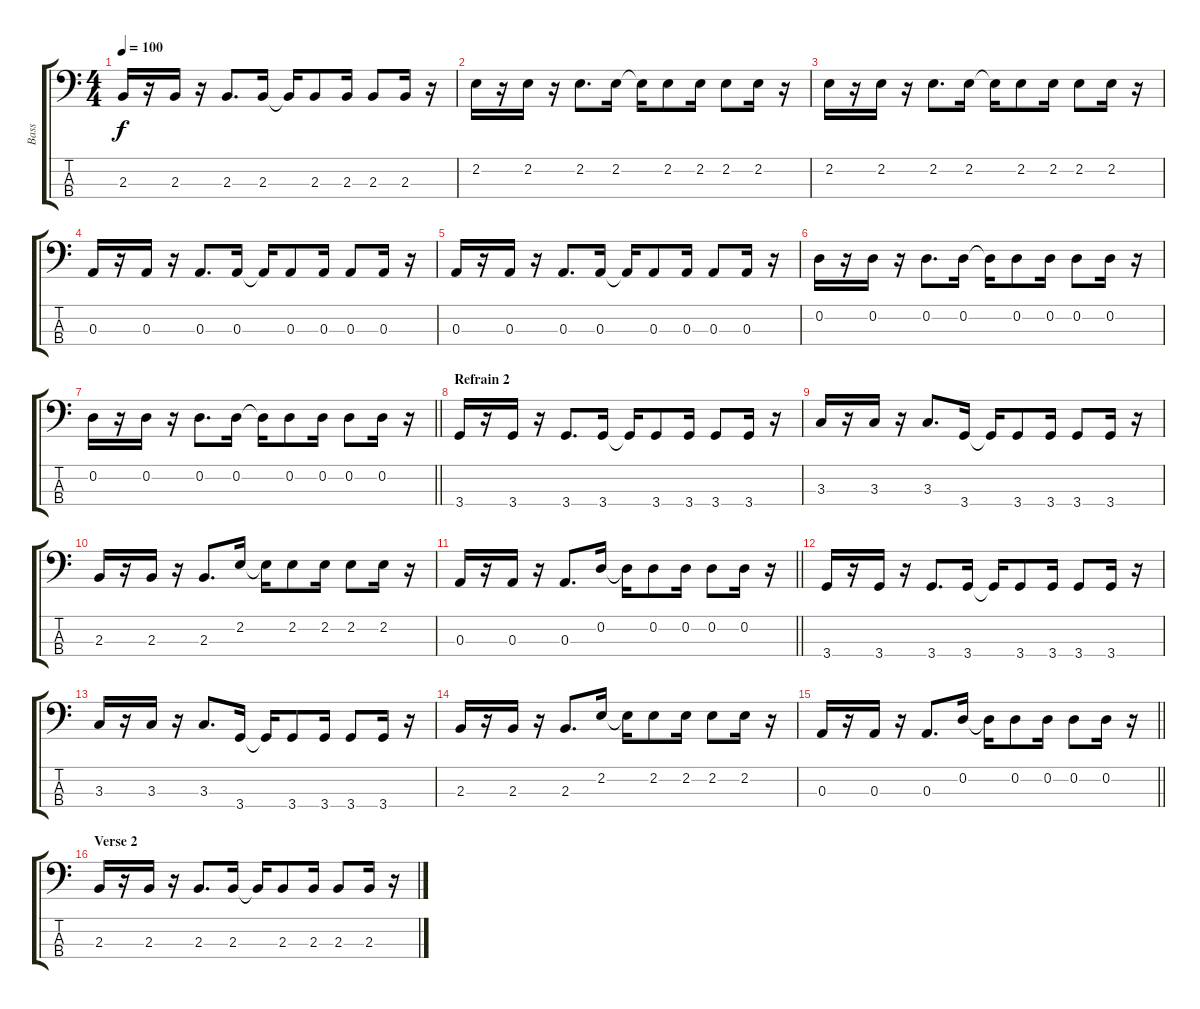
\track ("Bass" "Bass") {instrument electricbassfinger}
\staff {score tabs}
\tuning (G2 D2 A1 E1) {hide}
\ts (4 4)
\tempo 100
\clef f4
\ks c
2.3.16{dy f} r.16 2.3.16 r.16 2.3.8{d} 2.3.16 2.3{t}.16 2.3.8 2.3.16 2.3.8 2.3.16 r.16 |
2.2.16 r.16 2.2.16 r.16 2.2.8{d} 2.2.16 2.2{t}.16 2.2.8 2.2.16 2.2.8 2.2.16 r.16 |
2.2.16 r.16 2.2.16 r.16 2.2.8{d} 2.2.16 2.2{t}.16 2.2.8 2.2.16 2.2.8 2.2.16 r.16 |
0.3.16 r.16 0.3.16 r.16 0.3.8{d} 0.3.16 0.3{t}.16 0.3.8 0.3.16 0.3.8 0.3.16 r.16 |
0.3.16 r.16 0.3.16 r.16 0.3.8{d} 0.3.16 0.3{t}.16 0.3.8 0.3.16 0.3.8 0.3.16 r.16 |
0.2.16 r.16 0.2.16 r.16 0.2.8{d} 0.2.16 0.2{t}.16 0.2.8 0.2.16 0.2.8 0.2.16 r.16 |
\barLineRight lightlight
0.2.16 r.16 0.2.16 r.16 0.2.8{d} 0.2.16 0.2{t}.16 0.2.8 0.2.16 0.2.8 0.2.16 r.16 |
\section ("" "Refrain 2")
3.4.16 r.16 3.4.16 r.16 3.4.8{d} 3.4.16 3.4{t}.16 3.4.8 3.4.16 3.4.8 3.4.16 r.16 |
3.3.16 r.16 3.3.16 r.16 3.3.8{d} 3.4.16 3.4{t}.16 3.4.8 3.4.16 3.4.8 3.4.16 r.16 |
2.3.16 r.16 2.3.16 r.16 2.3.8{d} 2.2.16 2.2{t}.16 2.2.8 2.2.16 2.2.8 2.2.16 r.16 |
\barLineRight lightlight
0.3.16 r.16 0.3.16 r.16 0.3.8{d} 0.2.16 0.2{t}.16 0.2.8 0.2.16 0.2.8 0.2.16 r.16 |
3.4.16 r.16 3.4.16 r.16 3.4.8{d} 3.4.16 3.4{t}.16 3.4.8 3.4.16 3.4.8 3.4.16 r.16 |
3.3.16 r.16 3.3.16 r.16 3.3.8{d} 3.4.16 3.4{t}.16 3.4.8 3.4.16 3.4.8 3.4.16 r.16 |
2.3.16 r.16 2.3.16 r.16 2.3.8{d} 2.2.16 2.2{t}.16 2.2.8 2.2.16 2.2.8 2.2.16 r.16 |
\barLineRight lightlight
0.3.16 r.16 0.3.16 r.16 0.3.8{d} 0.2.16 0.2{t}.16 0.2.8 0.2.16 0.2.8 0.2.16 r.16 |
\section ("" "Verse 2")
2.3.16 r.16 2.3.16 r.16 2.3.8{d} 2.3.16 2.3{t}.16 2.3.8 2.3.16 2.3.8 2.3.16 r.16
